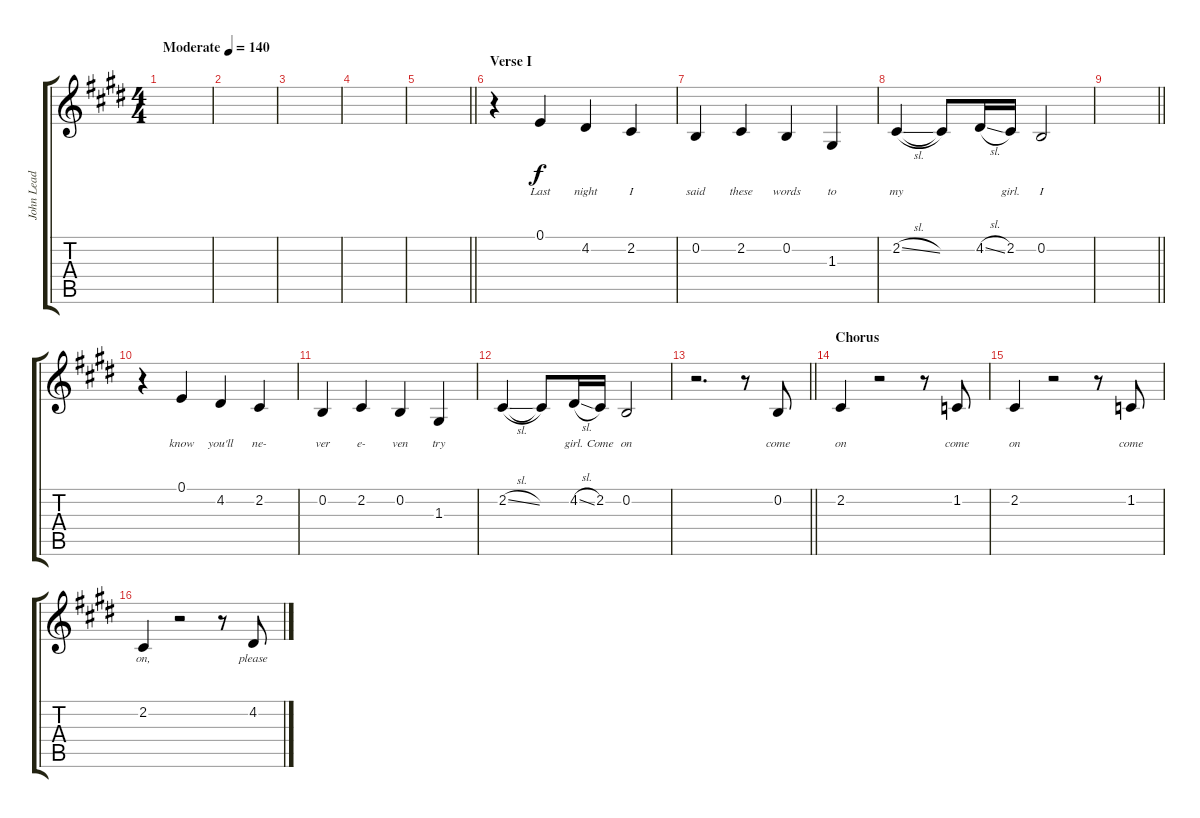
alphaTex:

\track ("John Lead Vocals" "John Lead ") {instrument oboe}
\staff {score tabs}
\tuning (E4 B3 G3 D3 A2 E2) {hide}
\ts (4 4)
\tempo (140 "Moderate")
\clef g2
\ks e
|
|
|
|
\barLineRight lightlight
|
\section ("" "Verse I")
r.4 0.1.4{lyrics (0 "Last") lyrics (1 "") lyrics (2 "") lyrics (3 "") lyrics (4 "")} 4.2.4{lyrics (0 "night") lyrics (1 "") lyrics (2 "") lyrics (3 "") lyrics (4 "")} 2.2.4{lyrics (0 "I") lyrics (1 "") lyrics (2 "") lyrics (3 "") lyrics (4 "")} |
0.2.4{lyrics (0 "said") lyrics (1 "") lyrics (2 "") lyrics (3 "") lyrics (4 "")} 2.2.4{lyrics (0 "these") lyrics (1 "") lyrics (2 "") lyrics (3 "") lyrics (4 "")} 0.2.4{lyrics (0 "words") lyrics (1 "") lyrics (2 "") lyrics (3 "") lyrics (4 "")} 1.3.4{lyrics (0 "to") lyrics (1 "") lyrics (2 "") lyrics (3 "") lyrics (4 "")} |
2.2{sl}.4{lyrics (0 "my") lyrics (1 "") lyrics (2 "") lyrics (3 "") lyrics (4 "")} 2.2{t}.8{lyrics (0 "") lyrics (1 "") lyrics (2 "") lyrics (3 "") lyrics (4 "")} 4.2{sl}.16{lyrics (0 "") lyrics (1 "") lyrics (2 "") lyrics (3 "") lyrics (4 "")} 2.2.16{lyrics (0 "girl.") lyrics (1 "") lyrics (2 "") lyrics (3 "") lyrics (4 "")} 0.2.2{lyrics (0 "I") lyrics (1 "") lyrics (2 "") lyrics (3 "") lyrics (4 "")} |
\barLineRight lightlight
|
r.4 0.1.4{lyrics (0 "know") lyrics (1 "") lyrics (2 "") lyrics (3 "") lyrics (4 "")} 4.2.4{lyrics (0 "you'll") lyrics (1 "") lyrics (2 "") lyrics (3 "") lyrics (4 "")} 2.2.4{lyrics (0 "ne-") lyrics (1 "") lyrics (2 "") lyrics (3 "") lyrics (4 "")} |
0.2.4{lyrics (0 "ver") lyrics (1 "") lyrics (2 "") lyrics (3 "") lyrics (4 "")} 2.2.4{lyrics (0 "e-") lyrics (1 "") lyrics (2 "") lyrics (3 "") lyrics (4 "")} 0.2.4{lyrics (0 "ven") lyrics (1 "") lyrics (2 "") lyrics (3 "") lyrics (4 "")} 1.3.4{lyrics (0 "try") lyrics (1 "") lyrics (2 "") lyrics (3 "") lyrics (4 "")} |
2.2{sl}.4{lyrics (0 "") lyrics (1 "") lyrics (2 "") lyrics (3 "") lyrics (4 "")} 2.2{t}.8{lyrics (0 "") lyrics (1 "") lyrics (2 "") lyrics (3 "") lyrics (4 "")} 4.2{sl}.16{lyrics (0 "girl.") lyrics (1 "") lyrics (2 "") lyrics (3 "") lyrics (4 "")} 2.2.16{lyrics (0 "Come") lyrics (1 "") lyrics (2 "") lyrics (3 "") lyrics (4 "")} 0.2.2{lyrics (0 "on") lyrics (1 "") lyrics (2 "") lyrics (3 "") lyrics (4 "")} |
\barLineRight lightlight
r.2{d} r.8 0.2.8{lyrics (0 "come") lyrics (1 "") lyrics (2 "") lyrics (3 "") lyrics (4 "")} |
\section ("" "Chorus")
2.2.4{lyrics (0 "on") lyrics (1 "") lyrics (2 "") lyrics (3 "") lyrics (4 "")} r.2 r.8 1.2.8{lyrics (0 "come") lyrics (1 "") lyrics (2 "") lyrics (3 "") lyrics (4 "")} |
2.2.4{lyrics (0 "on") lyrics (1 "") lyrics (2 "") lyrics (3 "") lyrics (4 "")} r.2 r.8 1.2.8{lyrics (0 "come") lyrics (1 "") lyrics (2 "") lyrics (3 "") lyrics (4 "")} |
2.2.4{lyrics (0 "on,") lyrics (1 "") lyrics (2 "") lyrics (3 "") lyrics (4 "")} r.2 r.8 4.2.8{lyrics (0 "please") lyrics (1 "") lyrics (2 "") lyrics (3 "") lyrics (4 "")}
